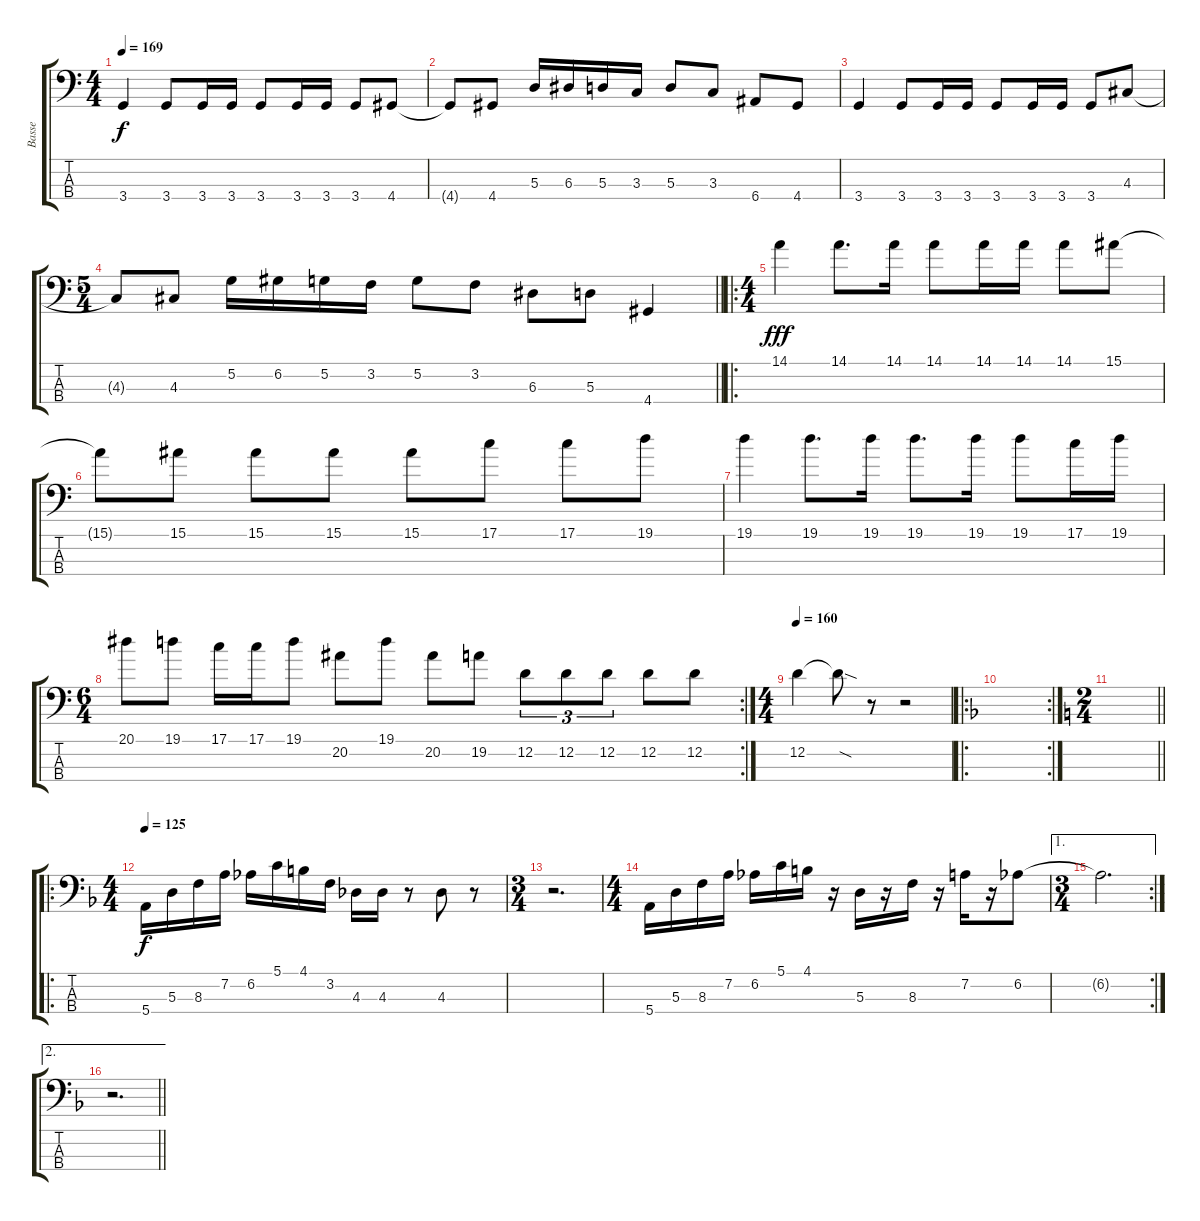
\track ("Basse" "Basse") {instrument electricbassfinger}
\staff {score tabs}
\tuning (G2 D2 A1 E1) {hide}
\ts (4 4)
\tempo 169
\clef f4
\ks c
3.4.4{dy f} 3.4.8 3.4.16 3.4.16 3.4.8 3.4.16 3.4.16 3.4.8 4.4.8 |
4.4{t}.8 4.4.8 5.3.16 6.3.16 5.3.16 3.3.16 5.3.8 3.3.8 6.4.8 4.4.8 |
3.4.4 3.4.8 3.4.16 3.4.16 3.4.8 3.4.16 3.4.16 3.4.8 4.3.8 |
\ts (5 4)
\barLineRight lightlight
4.3{t}.8 4.3.8 5.2.16 6.2.16 5.2.16 3.2.16 5.2.8 3.2.8 6.3.8 5.3.8 4.4.4 |
\ro
\ts (4 4)
14.1.4{dy fff volume 16} 14.1.8{d} 14.1.16 14.1.8 14.1.16 14.1.16 14.1.8 15.1.8 |
15.1{t}.8 15.1.8 15.1.8 15.1.8 15.1.8 17.1.8 17.1.8 19.1.8 |
19.1.4 19.1.8{d} 19.1.16 19.1.8{d} 19.1.16 19.1.8 17.1.16 19.1.16 |
\rc 2
\ts (6 4)
20.1.8 19.1.8 17.1.16 17.1.16 19.1.8 20.2.8 19.1.8 20.2.8 19.2.8 12.2.8{tu (3 2)} 12.2.8{tu (3 2)} 12.2.8{tu (3 2)} 12.2.8 12.2.8 |
\ts (4 4)
\tempo 160
12.2.4 12.2{sod t}.8 r.8 r.2 |
\ro
\rc 2
\ks f
|
\ts (2 4)
\barLineRight lightlight
\ks c
|
\ro
\ts (4 4)
\tempo 125
\ks f
5.4.16{dy f} 5.3.16 8.3.16 7.2.16 6.2.16 5.1.16 4.1.16 3.2.16 4.3.16 4.3.16 r.8 4.3.8 r.8 |
\ts (3 4)
r.2{d} |
\ts (4 4)
5.4.16 5.3.16 8.3.16 7.2.16 6.2.16 5.1.16 4.1.16 r.16 5.3.16 r.16 8.3.16 r.16 7.2.16 r.16 6.2.8 |
\ae 1
\rc 2
\ts (3 4)
6.2{t}.2{d} |
\ae 2
\barLineRight lightlight
r.2{d}
